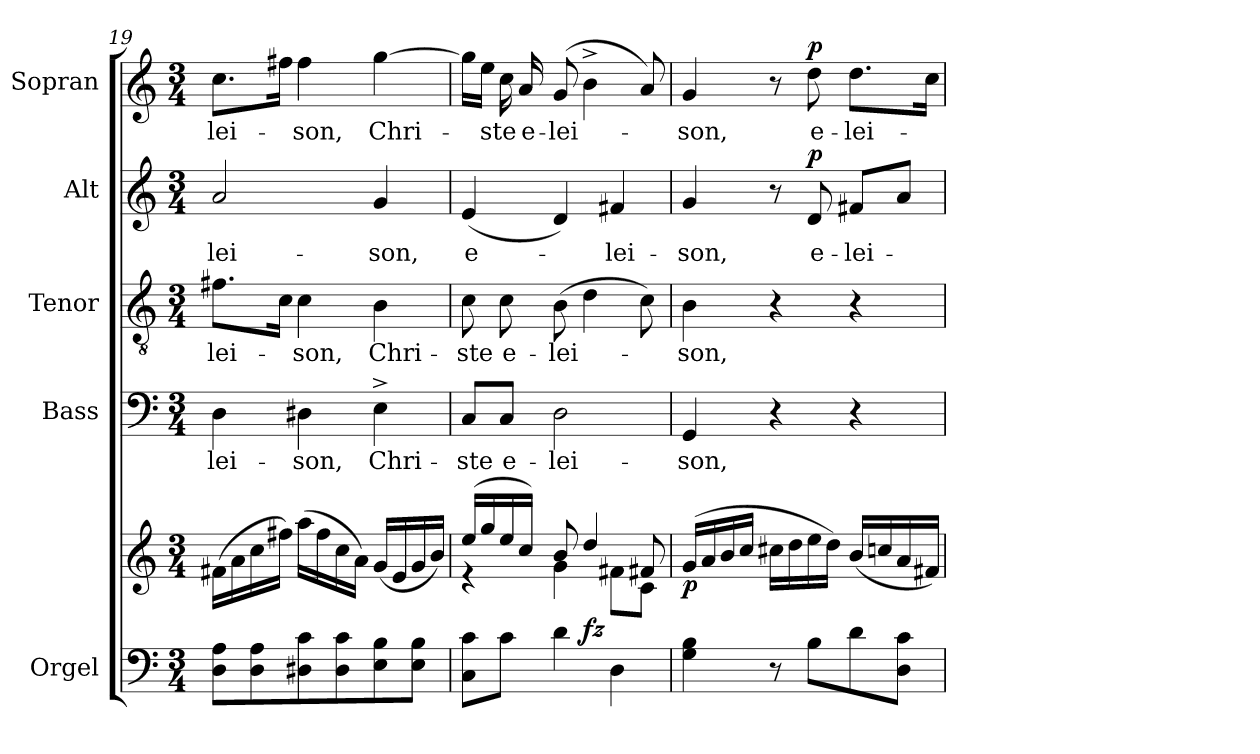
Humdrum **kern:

**kern	**kern	**dynam	**kern	**text	**kern	**text	**kern	**text	**dynam	**kern	**text	**dynam
*part5	*part5	*part5	*part4	*part4	*part3	*part3	*part2	*part2	*part2	*part1	*part1	*part1
*staff6	*staff5	*staff5/6	*staff4	*staff4	*staff3	*staff3	*staff2	*staff2	*staff2	*staff1	*staff1	*staff1
*I"Orgel	*	*	*I"Bass	*	*I"Tenor	*	*I"Alt	*	*	*I"Sopran	*	*
*I'Org.	*	*	*I'B.	*	*I'T.	*	*I'A.	*	*	*I'S.	*	*
*clefF4	*clefG2	*	*clefF4	*	*clefGv2	*	*clefG2	*	*	*clefG2	*	*
*k[]	*k[]	*	*k[]	*	*k[]	*	*k[]	*	*	*k[]	*	*
*C:	*C:	*	*C:	*	*C:	*	*C:	*	*	*C:	*	*
*M3/4	*M3/4	*	*M3/4	*	*M3/4	*	*M3/4	*	*	*M3/4	*	*
=19	=19	=19	=19	=19	=19	=19	=19	=19	=19	=19	=19	=19
!	!	!	!	!LO:LY:b	!	!LO:LY:b	!	!LO:LY:b	!	!	!LO:LY:b	!
8D\ 8A\L	(>16f#X\LL	.	4D\	-lei-	8.f#X\L	-lei-	2a/	-lei-	.	8.cc\L	-lei-	.
.	16a\	.	.	.	.	.	.	.	.	.	.	.
8D\ 8A\	16cc\	.	.	.	.	.	.	.	.	.	.	.
.	16ff#X\JJ)	.	.	.	16c\Jk	.	.	.	.	16ff#X\Jk	.	.
!	!	!	!	!LO:LY:b	!	!LO:LY:b	!	!	!	!	!LO:LY:b	!
8D#X\ 8c\	(>16aa\LL	.	4D#X\	-son,	4c\	-son,	.	.	.	4ff#\	-son,	.
.	16ff#\	.	.	.	.	.	.	.	.	.	.	.
8D#\ 8c\	16cc\	.	.	.	.	.	.	.	.	.	.	.
.	16a\JJ)	.	.	.	.	.	.	.	.	.	.	.
!	!	!	!	!LO:LY:b	!	!LO:LY:b	!	!LO:LY:b	!	!	!LO:LY:b	!
8E\ 8B\	(<16g/LL	.	4E^>\	Chri-	4B\	Chri-	4g/	-son,	.	[4gg\	Chri-	.
.	16e/	.	.	.	.	.	.	.	.	.	.	.
8E\ 8B\J	16g/	.	.	.	.	.	.	.	.	.	.	.
.	16b/JJ)	.	.	.	.	.	.	.	.	.	.	.
=20	=20	=20	=20	=20	=20	=20	=20	=20	=20	=20	=20	=20
*	*^	*	*	*	*	*	*	*	*	*	*	*
!	!	!	!	!	!LO:LY:b	!	!LO:LY:b	!	!LO:LY:b	!	!	!	!
8C\ 8c\L	(>16ee/LL	4re	.	8C/L	-ste	8c\	-ste	(<4e/	e-	.	16gg\LL]	.	.
.	16gg/	.	.	.	.	.	.	.	.	.	16ee\JJ	.	.
!	!	!	!	!	!LO:LY:b	!	!LO:LY:b	!	!	!	!	!LO:LY:b	!
8c\J	16ee/	.	.	8C/J	e-	8c\	e-	.	.	.	16cc\	-ste	.
!	!	!	!	!	!	!	!	!	!	!	!	!LO:LY:b	!
.	16cc/JJ)	.	.	.	.	.	.	.	.	.	16a/	e-	.
!	!	!	!	!	!LO:LY:b	!	!LO:LY:b	!	!	!	!	!LO:LY:b	!
4d\	8b/	4g\	.	2D\	-lei-	(>8B\	-lei-	4d/)	.	.	(>8g/	-lei-	.
!	!	!	!LO:DY:b	!	!	!	!	!	!	!	!	!	!
.	4dd/	.	fz	.	.	4d\	.	.	.	.	4b^>\	.	.
!	!	!	!	!	!	!	!	!	!LO:LY:b	!	!	!	!
4D\	.	8f#X\L	.	.	.	.	.	4f#X/	-lei-	.	.	.	.
.	8f#X/	8c\J	.	.	.	8c\)	.	.	.	.	8a/)	.	.
!!LO:PB:g=z
=21	=21	=21	=21	=21	=21	=21	=21	=21	=21	=21	=21	=21	=21
!	!	!	!LO:DY:b	!	!LO:LY:b	!	!LO:LY:b	!	!LO:LY:b	!	!	!LO:LY:b	!
*	*v	*v	*	*	*	*	*	*	*	*	*	*	*
4G\ 4B\	(>16g/LL	p	4GG/	-son,	4B\	-son,	4g/	-son,	.	4g/	-son,	.
.	16a/	.	.	.	.	.	.	.	.	.	.	.
.	16b/	.	.	.	.	.	.	.	.	.	.	.
.	16cc/JJ	.	.	.	.	.	.	.	.	.	.	.
8r	16cc#X\LL	.	4r	.	4r	.	8r	.	.	8r	.	.
.	16dd\	.	.	.	.	.	.	.	.	.	.	.
!	!	!	!	!	!	!	!	!LO:LY:b	!LO:DY:a	!	!LO:LY:b	!LO:DY:a
8B\L	16ee\	.	.	.	.	.	8d/	e-	p	8dd\	e-	p
.	16dd\JJ)	.	.	.	.	.	.	.	.	.	.	.
!	!	!	!	!	!	!	!	!LO:LY:b	!	!	!LO:LY:b	!
8d\	(<16b/LL	.	4r	.	4r	.	8f#X/L	-lei-	.	8.dd\L	-lei-	.
.	16ccn/	.	.	.	.	.	.	.	.	.	.	.
8D\ 8c\J	16a/	.	.	.	.	.	8a/J	.	.	.	.	.
.	16f#X/JJ)	.	.	.	.	.	.	.	.	16cc\Jk	.	.
=	=	=	=	=	=	=	=	=	=	=	=	=
*-	*-	*-	*-	*-	*-	*-	*-	*-	*-	*-	*-	*-
